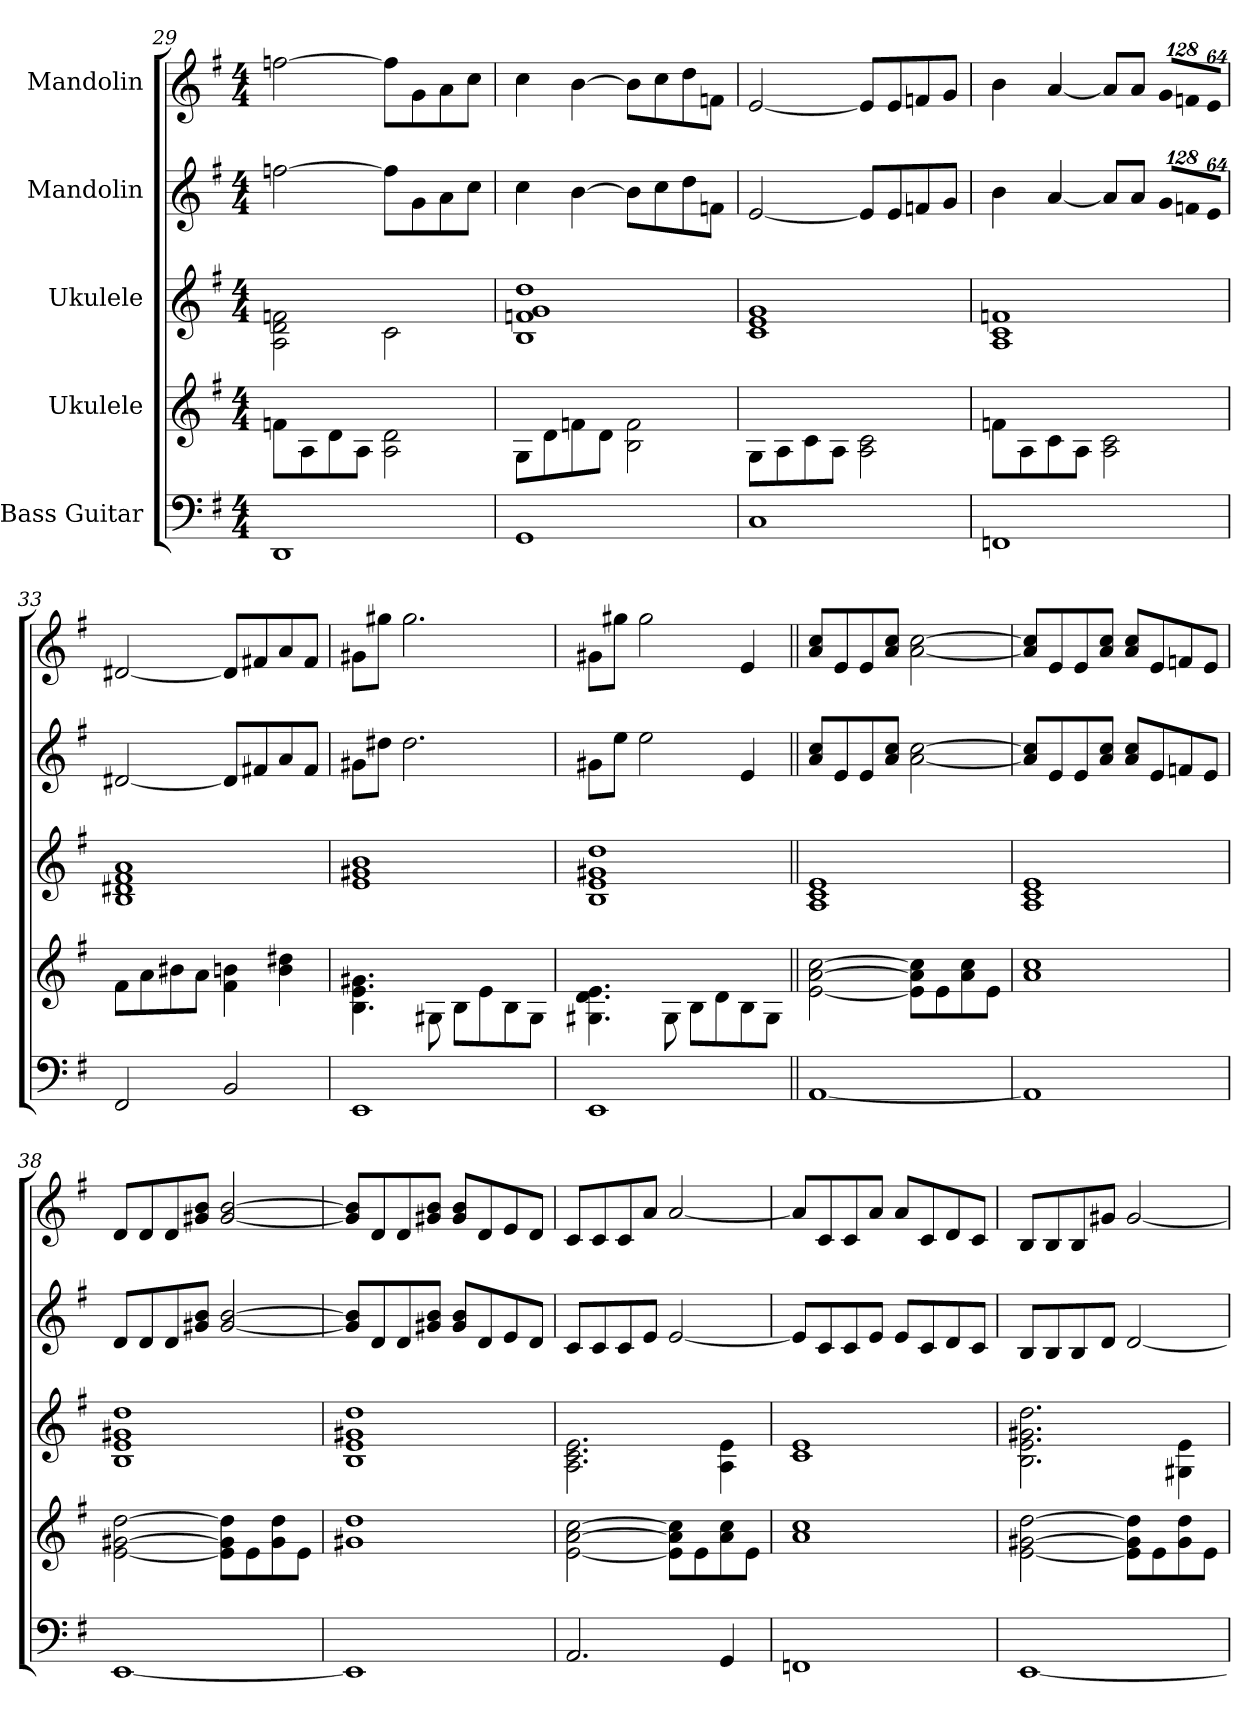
**kern	**kern	**kern	**kern	**kern
*part5	*part4	*part3	*part2	*part1
*staff5	*staff4	*staff3	*staff2	*staff1
*I"Bass Guitar	*I"Ukulele	*I"Ukulele	*I"Mandolin	*I"Mandolin
*	*	*	*clefG2	*clefG2
*k[f#]	*k[f#]	*k[f#]	*k[f#]	*k[f#]
*e:	*e:	*e:	*e:	*e:
*M4/4	*M4/4	*M4/4	*M4/4	*M4/4
=29	=29	=29	=29	=29
1DDi	8fi\L	2Ai\ 2di 2fi	[2ffni\	[2ffni\
.	8Ai\	.	.	.
.	8di\	.	.	.
.	8Ai\J	.	.	.
.	2Ai\ 2di	2ci\	8ffi\L]	8ffi\L]
.	.	.	8gi\	8gi\
.	.	.	8ai\	8ai\
.	.	.	8cci\J	8cci\J
=30	=30	=30	=30	=30
1GGi	8Gi\L	1Bi 1fi 1gi 1ddi	4cci\	4cci\
.	8di\	.	.	.
.	8fi\	.	[4bi\	[4bi\
.	8di\J	.	.	.
.	2Bi\ 2fi	.	8bi\L]	8bi\L]
.	.	.	8cci\	8cci\
.	.	.	8ddi\	8ddi\
.	.	.	8fni\J	8fni\J
!!LO:LB:g=z
=31	=31	=31	=31	=31
1Ci	8Gi\L	1ci 1ei 1gi	[2ei/	[2ei/
.	8Ai\	.	.	.
.	8ci\	.	.	.
.	8Ai\J	.	.	.
.	2Ai\ 2ci	.	8ei/L]	8ei/L]
.	.	.	8ei/	8ei/
.	.	.	8fni/	8fni/
.	.	.	8gi/J	8gi/J
=32	=32	=32	=32	=32
1FFi	8fi\L	1Ai 1ci 1fi	4bi\	4bi\
.	8Ai\	.	.	.
.	8ci\	.	[4ai/	[4ai/
.	8Ai\J	.	.	.
.	2Ai\ 2ci	.	8ai/L]	8ai/L]
.	.	.	8ai/J	8ai/J
*	*	*	*Xbrackettup	*
!	!	!	!LO:N:vis=8	!
*	*	*	*	*Xbrackettup
!	!	!	!	!LO:N:vis=8
.	.	.	1024%85gi/L	1024%85gi/L
!	!	!	!LO:N:vis=8	!LO:N:vis=8
.	.	.	1024%85fni/	1024%85fni/
!	!	!	!LO:N:vis=8	!LO:N:vis=8
.	.	.	512%43ei/J	512%43ei/J
=33	=33	=33	=33	=33
2FF#i/	8f#i\L	1Bi 1d#i 1f#i 1ai	[2d#Xi/	[2d#Xi/
.	8ai\	.	.	.
.	8b#i\	.	.	.
.	8ai\J	.	.	.
2BBi/	4f#i\ 4bi	.	8d#i/L]	8d#i/L]
.	.	.	8f#Xi/	8f#Xi/
.	4bi\ 4dd#i	.	8ai/	8ai/
.	.	.	8f#i/J	8f#i/J
!!LO:PB:g=z
=34	=34	=34	=34	=34
1EEi	4.Bi\ 4.ei 4.g#i	1ei 1g#i 1bi	8g#Xi\L	8g#Xi\L
.	.	.	8dd#Xi\J	8gg#Xi\J
.	.	.	2.dd#i\	2.gg#i\
.	8G#i\	.	.	.
.	8Bi\L	.	.	.
.	8ei\	.	.	.
.	8Bi\	.	.	.
.	8G#i\J	.	.	.
=35	=35	=35	=35	=35
1EEi	4.G#i\ 4.di 4.ei	1Bi 1ei 1g#i 1ddi	8g#Xi\L	8g#Xi\L
.	.	.	8eei\J	8gg#Xi\J
.	.	.	2eei\	2gg#i\
.	8G#i\	.	.	.
.	8Bi\L	.	.	.
.	8di\	.	.	.
.	8Bi\	.	4ei/	4ei/
.	8G#i\J	.	.	.
!!LO:LB:g=z
=36||	=36||	=36||	=36||	=36||
[1AAi	[2ei\ [2ai [2cci	1Ai 1ci 1ei	8ai/ 8cciL	8ai/ 8cciL
.	.	.	8ei/	8ei/
.	.	.	8ei/	8ei/
.	.	.	8ai/ 8cciJ	8ai/ 8cciJ
.	8ei\] 8ai] 8cci]L	.	[2ai\ [2cci	[2ai\ [2cci
.	8ei\	.	.	.
.	8ai\ 8cci	.	.	.
.	8ei\J	.	.	.
=37	=37	=37	=37	=37
1AAi]	1ai 1cci	1Ai 1ci 1ei	8ai/] 8cci]L	8ai/] 8cci]L
.	.	.	8ei/	8ei/
.	.	.	8ei/	8ei/
.	.	.	8ai/ 8cciJ	8ai/ 8cciJ
.	.	.	8ai/ 8cciL	8ai/ 8cciL
.	.	.	8ei/	8ei/
.	.	.	8fni/	8fni/
.	.	.	8ei/J	8ei/J
=38	=38	=38	=38	=38
[1EEi	[2ei\ [2g#i [2ddi	1Bi 1ei 1g#i 1ddi	8di/L	8di/L
.	.	.	8di/	8di/
.	.	.	8di/	8di/
.	.	.	8g#Xi/ 8biJ	8g#Xi/ 8biJ
.	8ei\] 8g#i] 8ddi]L	.	[2g#i/ [2bi	[2g#i/ [2bi
.	8ei\	.	.	.
.	8g#i\ 8ddi	.	.	.
.	8ei\J	.	.	.
=39	=39	=39	=39	=39
1EEi]	1g#i 1ddi	1Bi 1ei 1g#i 1ddi	8g#i/] 8bi]L	8g#i/] 8bi]L
.	.	.	8di/	8di/
.	.	.	8di/	8di/
.	.	.	8g#Xi/ 8biJ	8g#Xi/ 8biJ
.	.	.	8g#i/ 8biL	8g#i/ 8biL
.	.	.	8di/	8di/
.	.	.	8ei/	8ei/
.	.	.	8di/J	8di/J
!!LO:PB:g=z
=40	=40	=40	=40	=40
2.AAi/	[2ei\ [2ai [2cci	2.Ai\ 2.ci 2.ei	8ci/L	8ci/L
.	.	.	8ci/	8ci/
.	.	.	8ci/	8ci/
.	.	.	8ei/J	8ai/J
.	8ei\] 8ai] 8cci]L	.	[2ei/	[2ai/
.	8ei\	.	.	.
4GGi/	8ai\ 8cci	4Ai\ 4ei	.	.
.	8ei\J	.	.	.
=41	=41	=41	=41	=41
1FFi	1ai 1cci	1ci 1ei	8ei/L]	8ai/L]
.	.	.	8ci/	8ci/
.	.	.	8ci/	8ci/
.	.	.	8ei/J	8ai/J
.	.	.	8ei/L	8ai/L
.	.	.	8ci/	8ci/
.	.	.	8di/	8di/
.	.	.	8ci/J	8ci/J
=42	=42	=42	=42	=42
[1EEi	[2ei\ [2g#i [2ddi	2.Bi\ 2.ei 2.g#i 2.ddi	8Bi/L	8Bi/L
.	.	.	8Bi/	8Bi/
.	.	.	8Bi/	8Bi/
.	.	.	8di/J	8g#Xi/J
.	8ei\] 8g#i] 8ddi]L	.	[2di/	[2g#i/
.	8ei\	.	.	.
.	8g#i\ 8ddi	4G#i\ 4ei	.	.
.	8ei\J	.	.	.
=	=	=	=	=
*-	*-	*-	*-	*-
